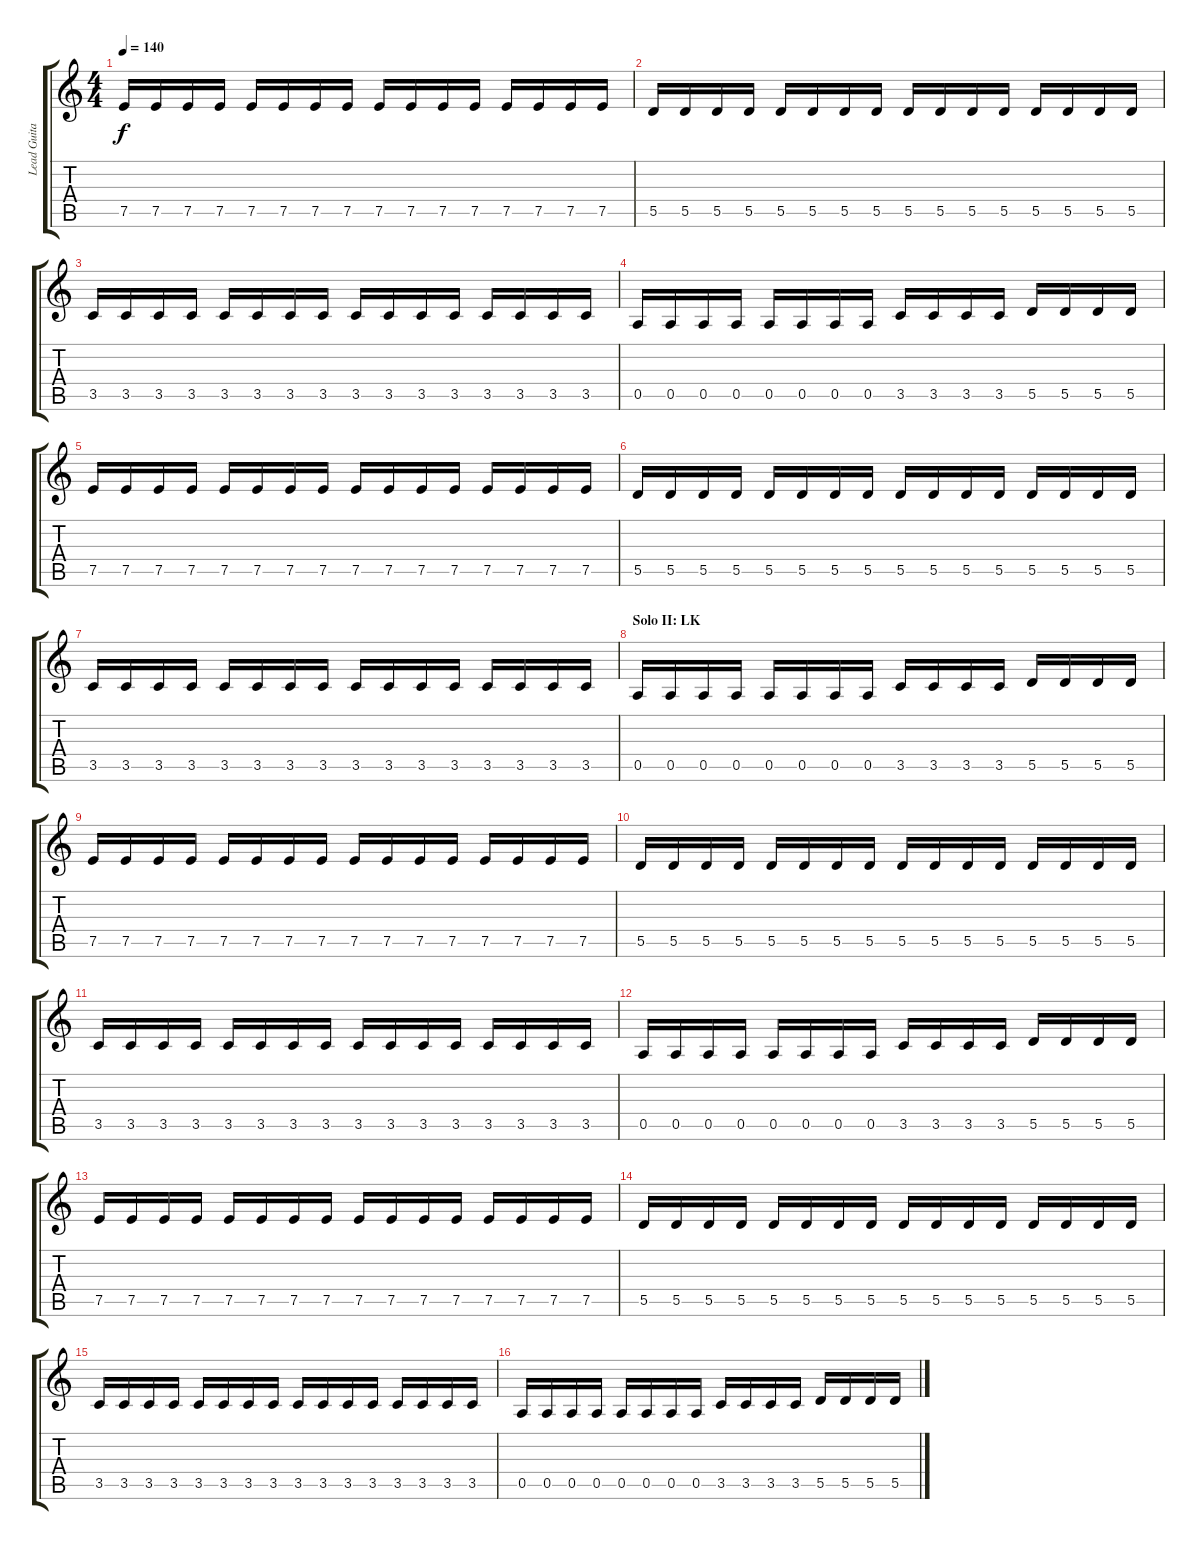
\track ("Lead Guitar I" "Lead Guita") {instrument distortionguitar}
\staff {score tabs}
\tuning (E4 B3 G3 D3 A2 E2) {hide}
\ts (4 4)
\tempo 140
\clef g2
\ks c
7.5.16{dy f} 7.5.16 7.5.16 7.5.16 7.5.16 7.5.16 7.5.16 7.5.16 7.5.16 7.5.16 7.5.16 7.5.16 7.5.16 7.5.16 7.5.16 7.5.16 |
5.5.16 5.5.16 5.5.16 5.5.16 5.5.16 5.5.16 5.5.16 5.5.16 5.5.16 5.5.16 5.5.16 5.5.16 5.5.16 5.5.16 5.5.16 5.5.16 |
3.5.16 3.5.16 3.5.16 3.5.16 3.5.16 3.5.16 3.5.16 3.5.16 3.5.16 3.5.16 3.5.16 3.5.16 3.5.16 3.5.16 3.5.16 3.5.16 |
0.5.16 0.5.16 0.5.16 0.5.16 0.5.16 0.5.16 0.5.16 0.5.16 3.5.16 3.5.16 3.5.16 3.5.16 5.5.16 5.5.16 5.5.16 5.5.16 |
7.5.16 7.5.16 7.5.16 7.5.16 7.5.16 7.5.16 7.5.16 7.5.16 7.5.16 7.5.16 7.5.16 7.5.16 7.5.16 7.5.16 7.5.16 7.5.16 |
5.5.16 5.5.16 5.5.16 5.5.16 5.5.16 5.5.16 5.5.16 5.5.16 5.5.16 5.5.16 5.5.16 5.5.16 5.5.16 5.5.16 5.5.16 5.5.16 |
3.5.16 3.5.16 3.5.16 3.5.16 3.5.16 3.5.16 3.5.16 3.5.16 3.5.16 3.5.16 3.5.16 3.5.16 3.5.16 3.5.16 3.5.16 3.5.16 |
\section ("" "Solo II: LK")
0.5.16 0.5.16 0.5.16 0.5.16 0.5.16 0.5.16 0.5.16 0.5.16 3.5.16 3.5.16 3.5.16 3.5.16 5.5.16 5.5.16 5.5.16 5.5.16 |
7.5.16 7.5.16 7.5.16 7.5.16 7.5.16 7.5.16 7.5.16 7.5.16 7.5.16 7.5.16 7.5.16 7.5.16 7.5.16 7.5.16 7.5.16 7.5.16 |
5.5.16 5.5.16 5.5.16 5.5.16 5.5.16 5.5.16 5.5.16 5.5.16 5.5.16 5.5.16 5.5.16 5.5.16 5.5.16 5.5.16 5.5.16 5.5.16 |
3.5.16 3.5.16 3.5.16 3.5.16 3.5.16 3.5.16 3.5.16 3.5.16 3.5.16 3.5.16 3.5.16 3.5.16 3.5.16 3.5.16 3.5.16 3.5.16 |
0.5.16 0.5.16 0.5.16 0.5.16 0.5.16 0.5.16 0.5.16 0.5.16 3.5.16 3.5.16 3.5.16 3.5.16 5.5.16 5.5.16 5.5.16 5.5.16 |
7.5.16 7.5.16 7.5.16 7.5.16 7.5.16 7.5.16 7.5.16 7.5.16 7.5.16 7.5.16 7.5.16 7.5.16 7.5.16 7.5.16 7.5.16 7.5.16 |
5.5.16 5.5.16 5.5.16 5.5.16 5.5.16 5.5.16 5.5.16 5.5.16 5.5.16 5.5.16 5.5.16 5.5.16 5.5.16 5.5.16 5.5.16 5.5.16 |
3.5.16 3.5.16 3.5.16 3.5.16 3.5.16 3.5.16 3.5.16 3.5.16 3.5.16 3.5.16 3.5.16 3.5.16 3.5.16 3.5.16 3.5.16 3.5.16 |
0.5.16 0.5.16 0.5.16 0.5.16 0.5.16 0.5.16 0.5.16 0.5.16 3.5.16 3.5.16 3.5.16 3.5.16 5.5.16 5.5.16 5.5.16 5.5.16
